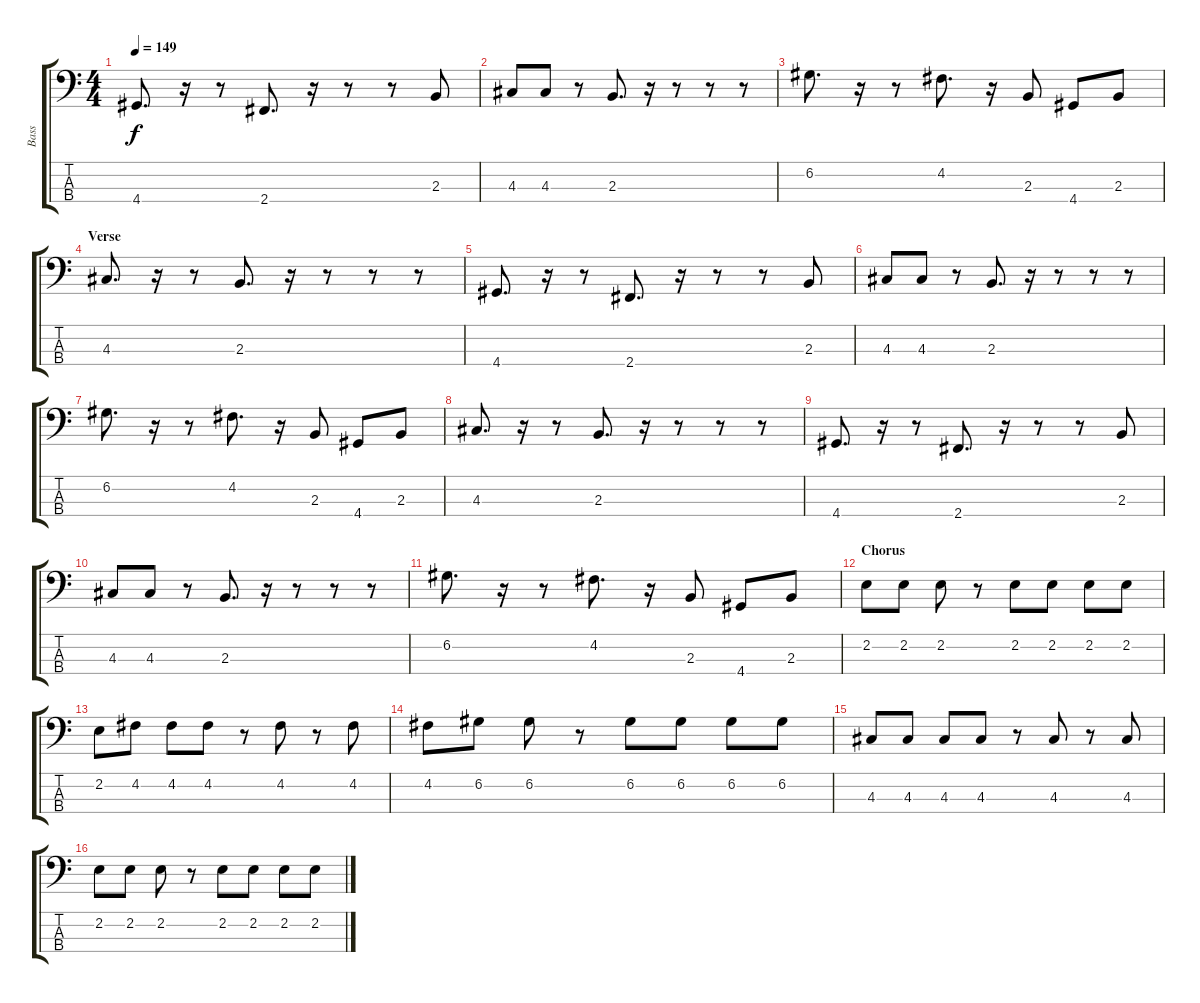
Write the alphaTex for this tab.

\track ("Bass" "Bass") {instrument synthbass1}
\staff {score tabs}
\tuning (G2 D2 A1 E1) {hide}
\ts (4 4)
\tempo 149
\clef f4
\ks c
4.4.8{d dy f} r.16 r.8 2.4.8{d} r.16 r.8 r.8 2.3.8 |
4.3.8 4.3.8 r.8 2.3.8{d} r.16 r.8 r.8 r.8 |
6.2.8{d} r.16 r.8 4.2.8{d} r.16 2.3.8 4.4.8 2.3.8 |
\section ("" "Verse")
4.3.8{d} r.16 r.8 2.3.8{d} r.16 r.8 r.8 r.8 |
4.4.8{d} r.16 r.8 2.4.8{d} r.16 r.8 r.8 2.3.8 |
4.3.8 4.3.8 r.8 2.3.8{d} r.16 r.8 r.8 r.8 |
6.2.8{d} r.16 r.8 4.2.8{d} r.16 2.3.8 4.4.8 2.3.8 |
4.3.8{d} r.16 r.8 2.3.8{d} r.16 r.8 r.8 r.8 |
4.4.8{d} r.16 r.8 2.4.8{d} r.16 r.8 r.8 2.3.8 |
4.3.8 4.3.8 r.8 2.3.8{d} r.16 r.8 r.8 r.8 |
6.2.8{d} r.16 r.8 4.2.8{d} r.16 2.3.8 4.4.8 2.3.8 |
\section ("" "Chorus")
2.2.8 2.2.8 2.2.8 r.8 2.2.8 2.2.8 2.2.8 2.2.8 |
2.2.8 4.2.8 4.2.8 4.2.8 r.8 4.2.8 r.8 4.2.8 |
4.2.8 6.2.8 6.2.8 r.8 6.2.8 6.2.8 6.2.8 6.2.8 |
4.3.8 4.3.8 4.3.8 4.3.8 r.8 4.3.8 r.8 4.3.8 |
2.2.8 2.2.8 2.2.8 r.8 2.2.8 2.2.8 2.2.8 2.2.8
